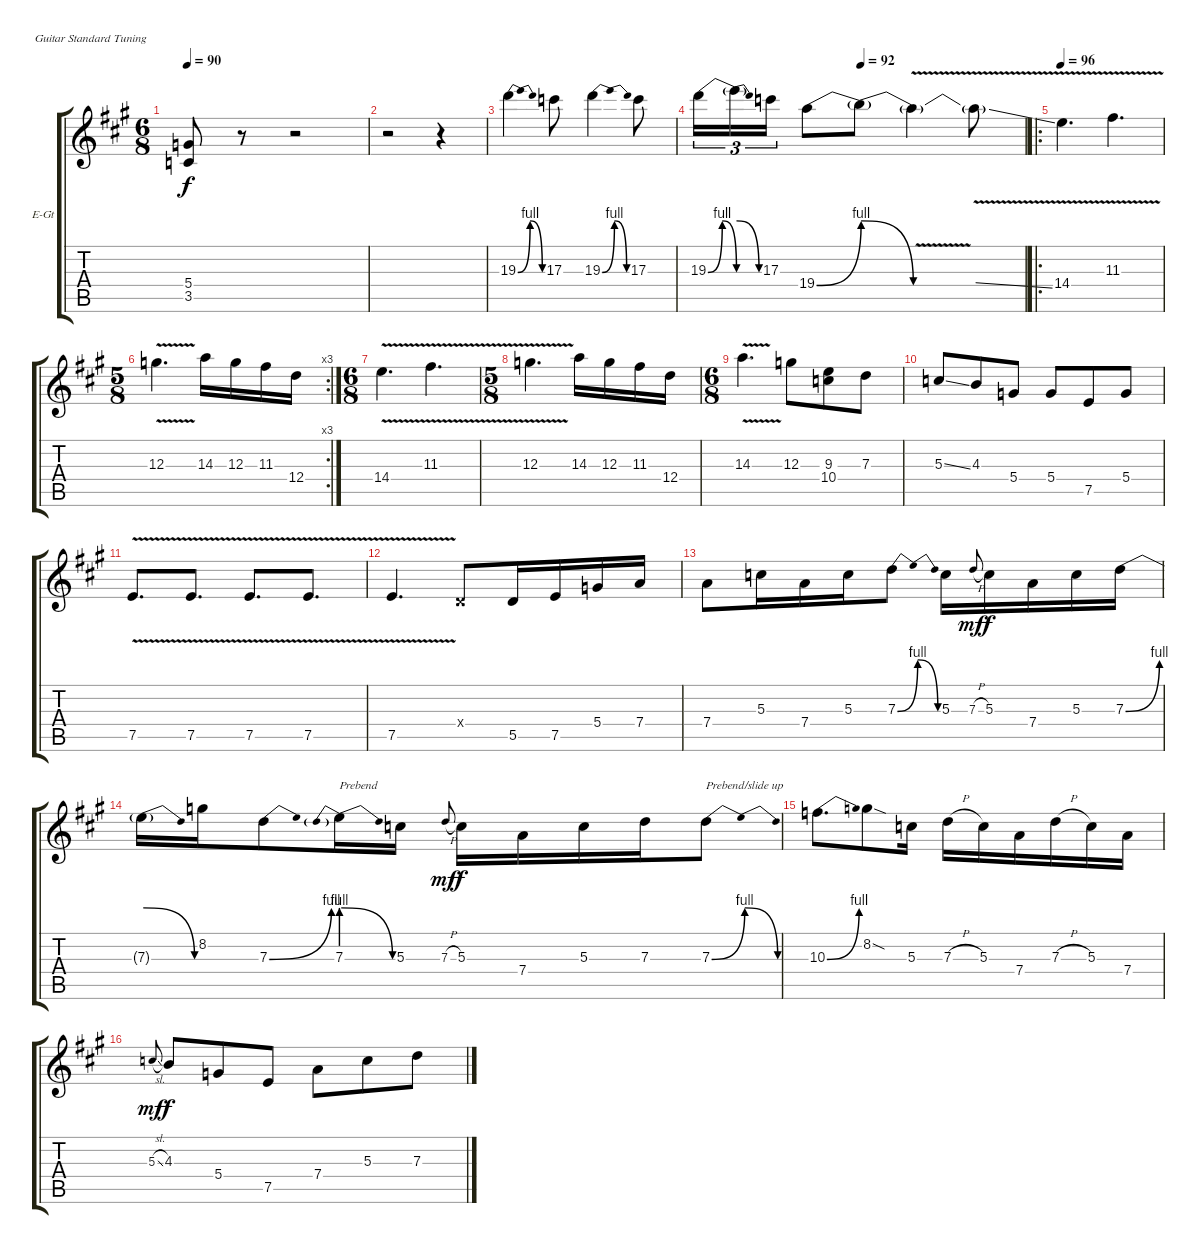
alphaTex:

\bracketExtendMode groupsimilarinstruments
\firstSystemTrackNameOrientation horizontal
\otherSystemsTrackNameOrientation horizontal
\track ("Gtr. 1" "E-Gt") {instrument overdrivenguitar}
\staff {score tabs}
\tuning (E4 B3 G3 D3 A2 E2)
\ts (6 8)
\tempo 90
\clef g2
\ks a
(5.4 3.5).8{dy f} r.8 r.2 |
r.2 r.4 |
19.3{be (bendrelease 0 0 30 4 30 4 60 0)}.4 17.3.8 19.3{be (bendrelease 0 0 30 4 30 4 60 0)}.4 17.3.8 |
\tempo (92 0.5)
19.3{be (bendrelease 0 0 30 4 30 4 60 0)}.16{tu (3 2)} 19.3{be (release 0 4 60 0) t}.16{tu (3 2)} 17.3.16{tu (3 2)} 19.4{be (bend 0 0 60 4)}.8 19.4{be (release 0 4 60 0) t}.8 19.4{v t}.4 19.4{v ss t}.8 |
\ro
\tempo 96
14.4{v}.4{d} 11.3{v}.4{d} |
\rc 3
\ts (5 8)
\beaming (8 3 2)
12.3{v}.4{d} 14.3.16 12.3.16 11.3.16 12.4.16 |
\ts (6 8)
\beaming (8 3 3)
14.4{v}.4{d} 11.3{v}.4{d} |
\ts (5 8)
\beaming (8 3 2)
12.3{v}.4{d} 14.3.16 12.3.16 11.3.16 12.4.16 |
\ts (6 8)
\beaming (8 3 3)
14.3{v}.4{d} 12.3.8 (9.3 10.4).8 7.3.8 |
5.3{ss}.8 4.3.8 5.4.8 5.4.8 7.5.8 5.4.8 |
7.5{v}.8{d} 7.5{v}.8{d} 7.5{v}.8{d} 7.5{v}.8{d} |
7.5{v}.4{d} 0.4{x}.8 5.5.16 7.5.16 5.4.16 7.4.16 |
7.4.8 5.3.16 7.4.16 5.3.16 7.3{be (bendrelease 0 0 30 4 30 4 60 0)}.8 5.3.16 7.3{h}.8{gr onbeat dy mf} 5.3.16{dy f} 7.4.16 5.3.16 7.3{be (bend 0 0 60 4)}.16 |
7.3{be (release 0 4 60 0) t}.16 8.2.16 7.3{be (bend 0 0 60 4)}.8 7.3{be (prebendrelease 0 4 60 0)}.16{txt "Prebend"} 5.3.16 7.3{h}.8{gr onbeat dy mf} 5.3.16{dy f} 7.4.16 5.3.16 7.3.16 7.3{be (bendrelease 0 0 30 4 30 4 60 0)}.8{txt "Prebend/slide up"} |
10.3{be (bend 0 0 60 4)}.8{d} 8.2{sod}.8 5.3.16 7.3{h}.16 5.3.16 7.4.16 7.3{h}.16 5.3.16 7.4.16 |
5.3{sl}.8{gr onbeat dy mf} 4.3.8{dy f} 5.4.8 7.5.8 7.4.8 5.3.8 7.3.8
